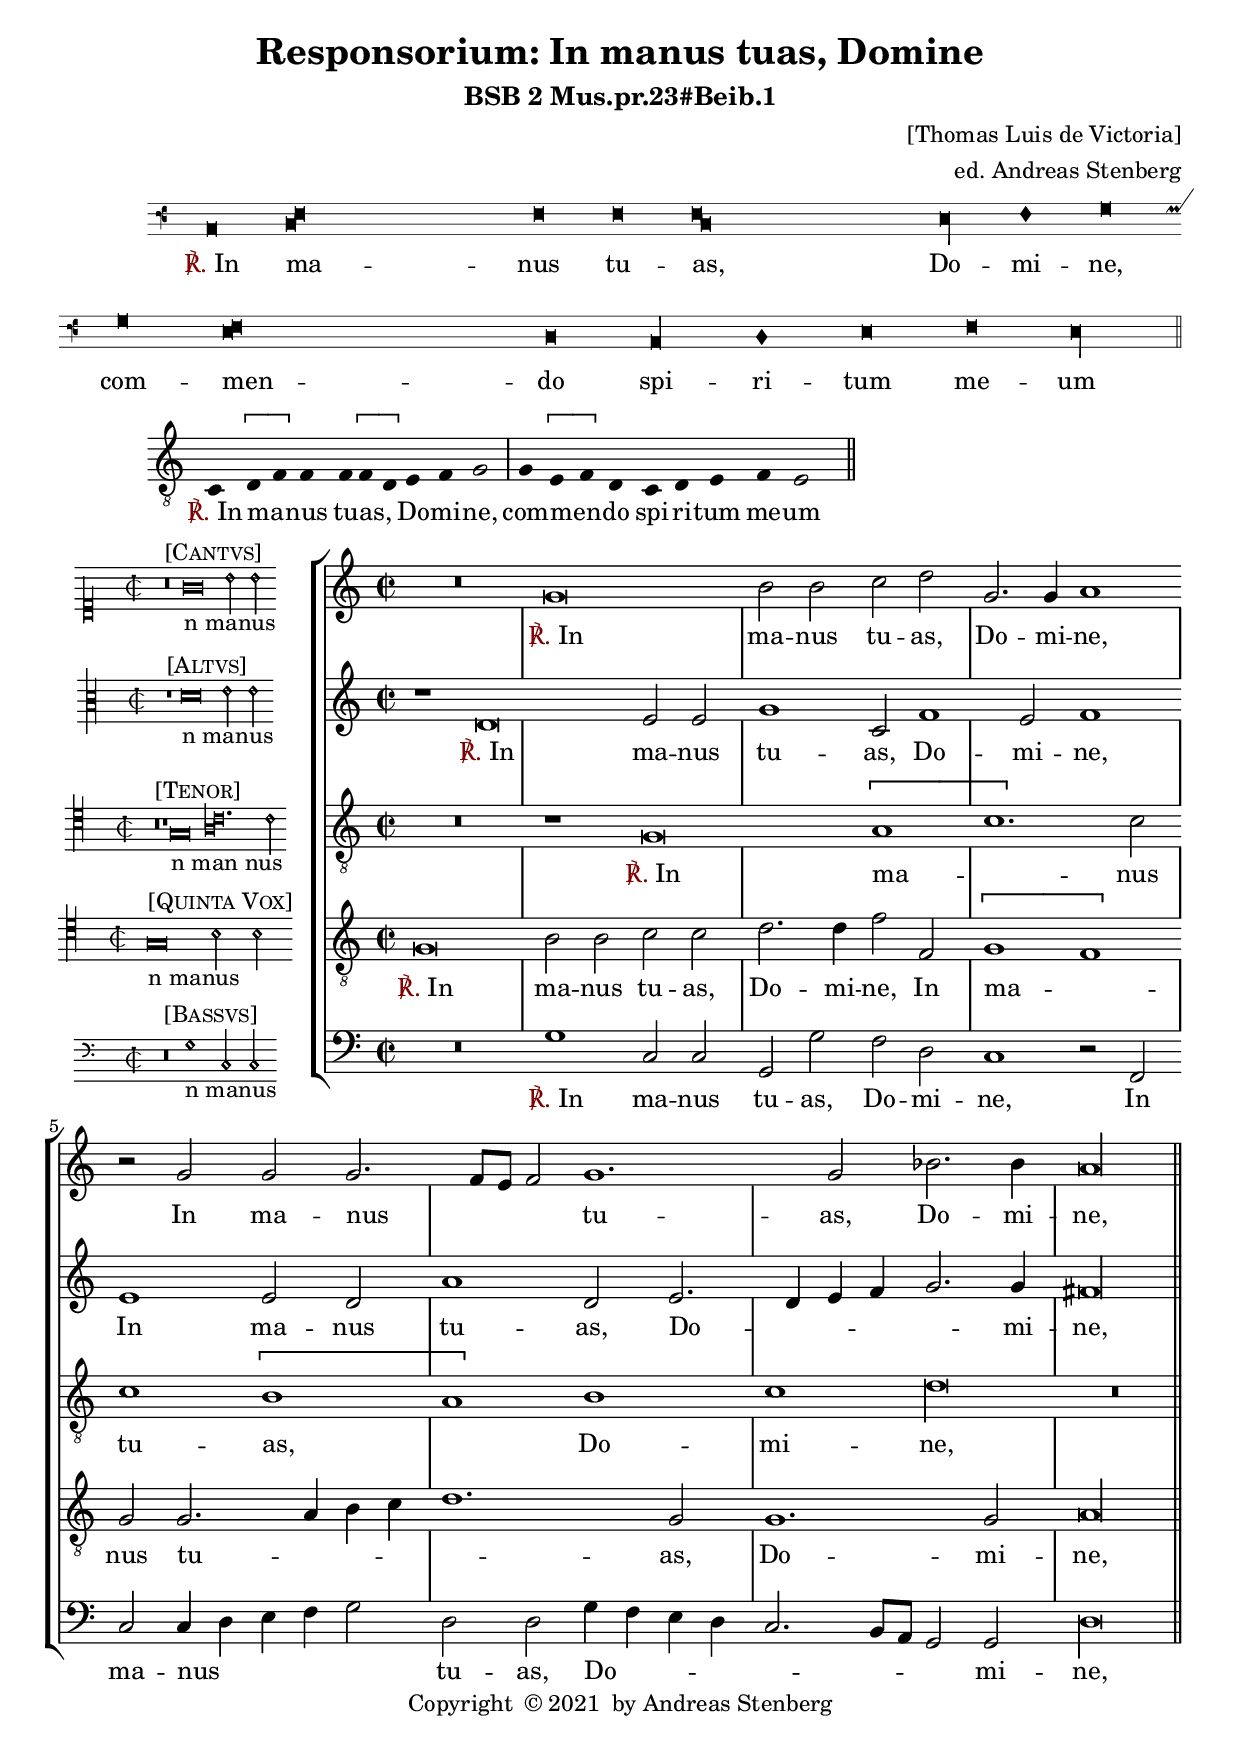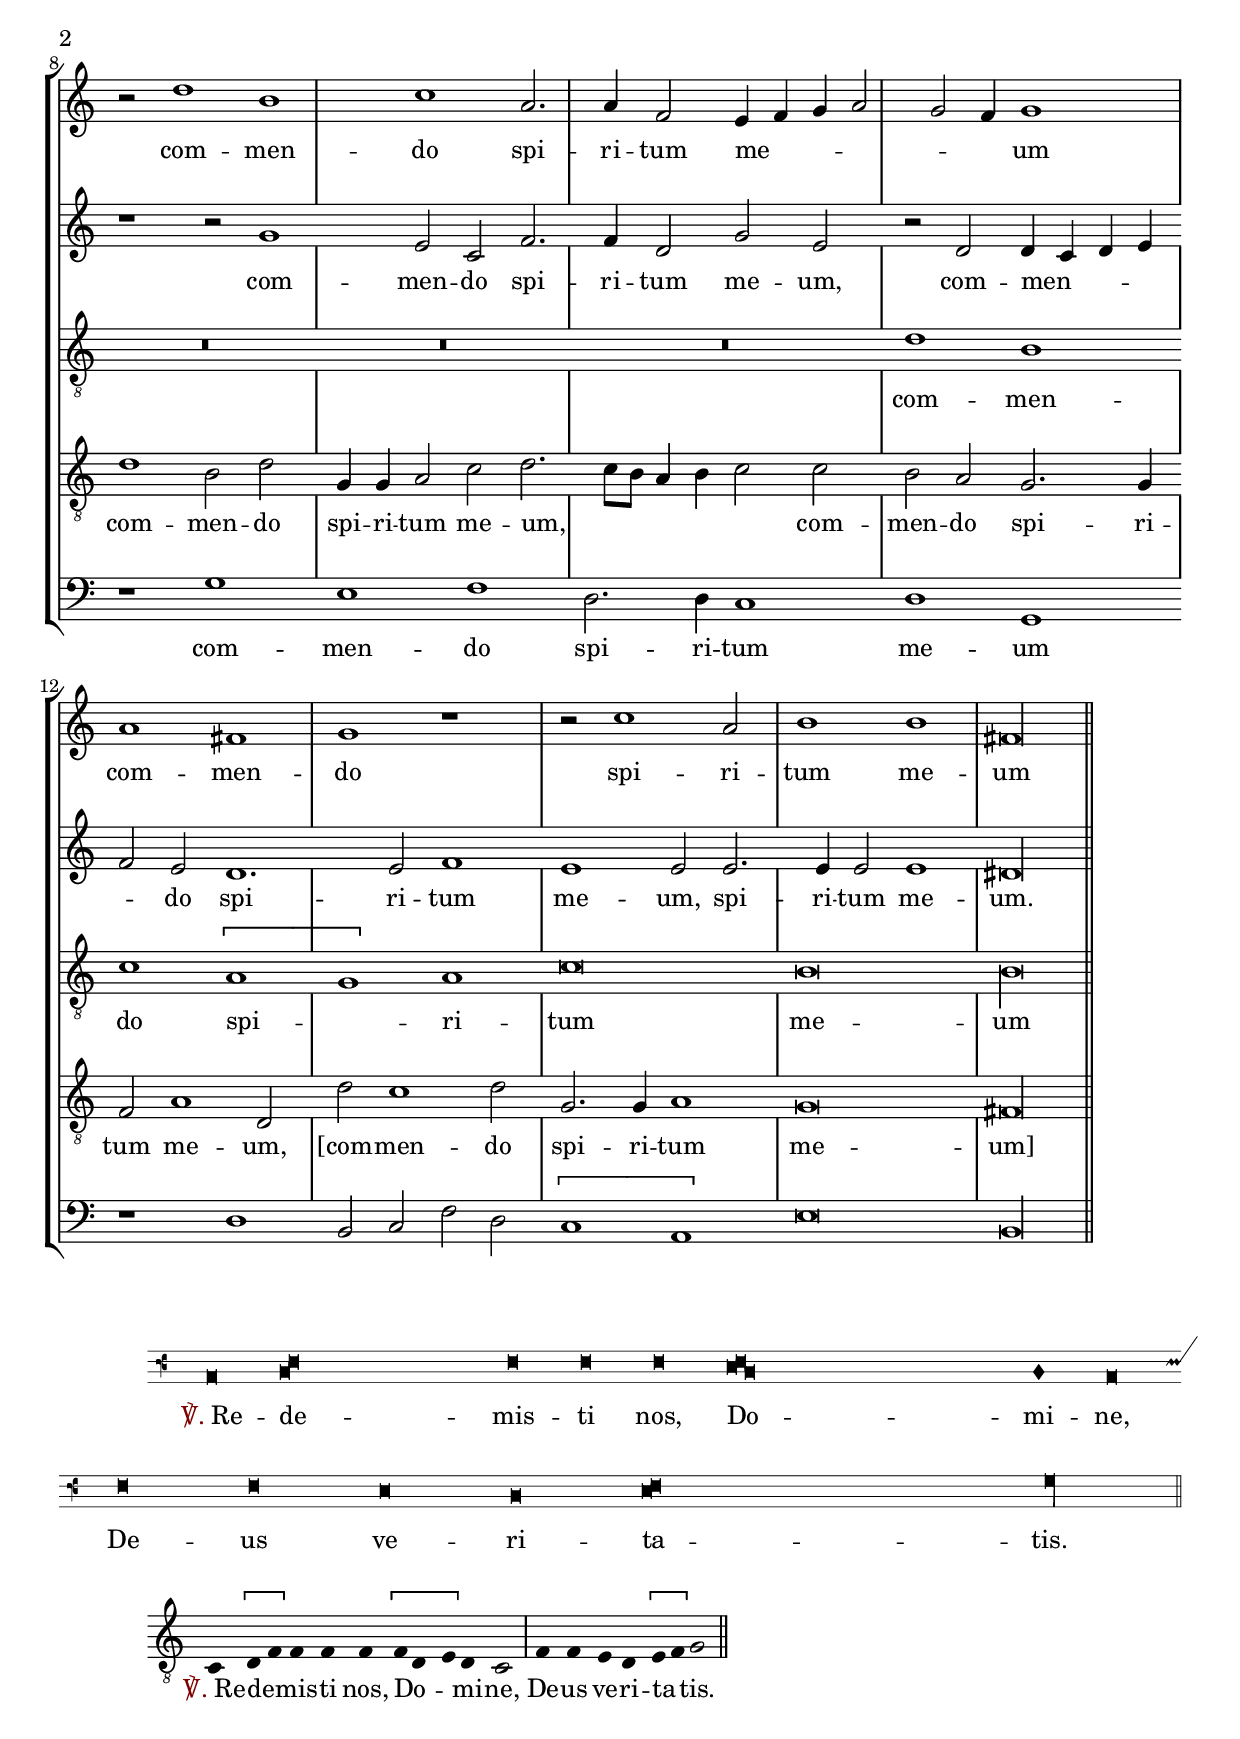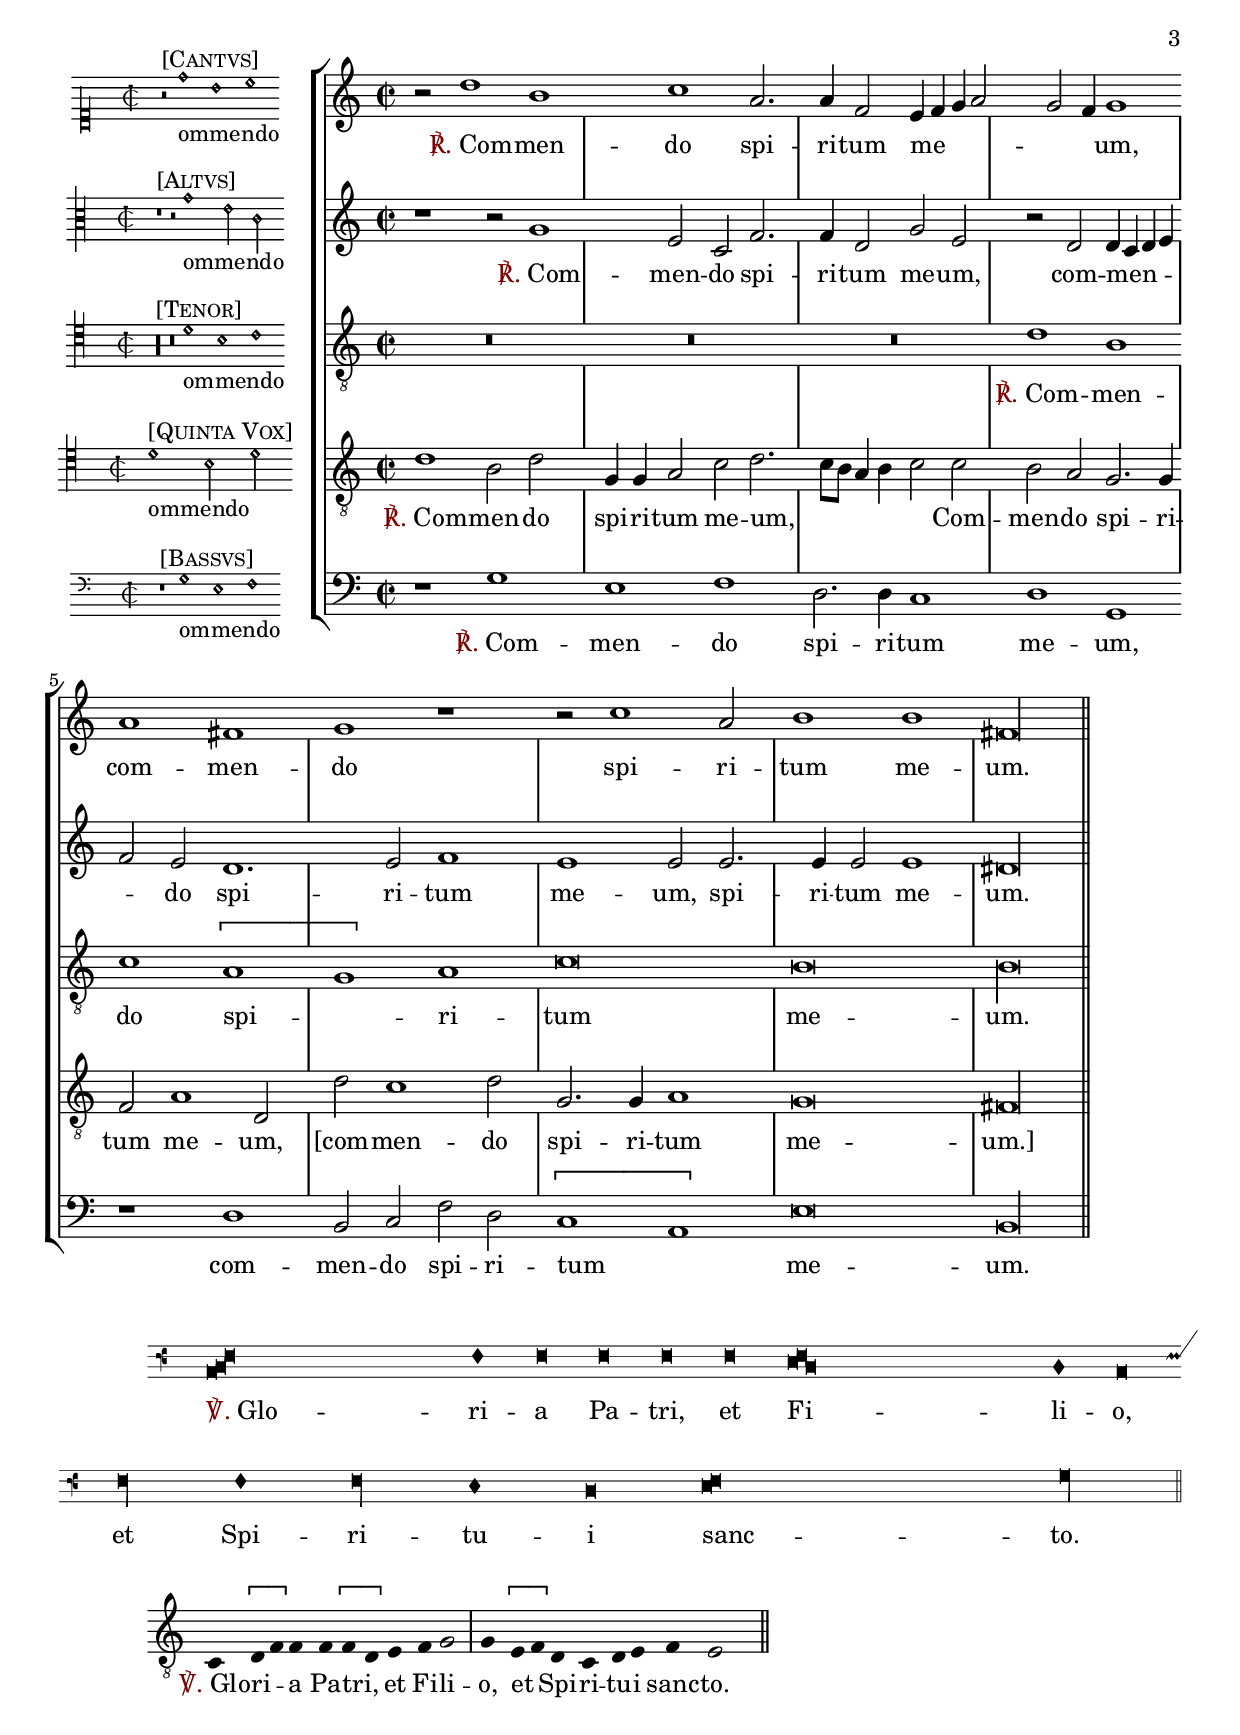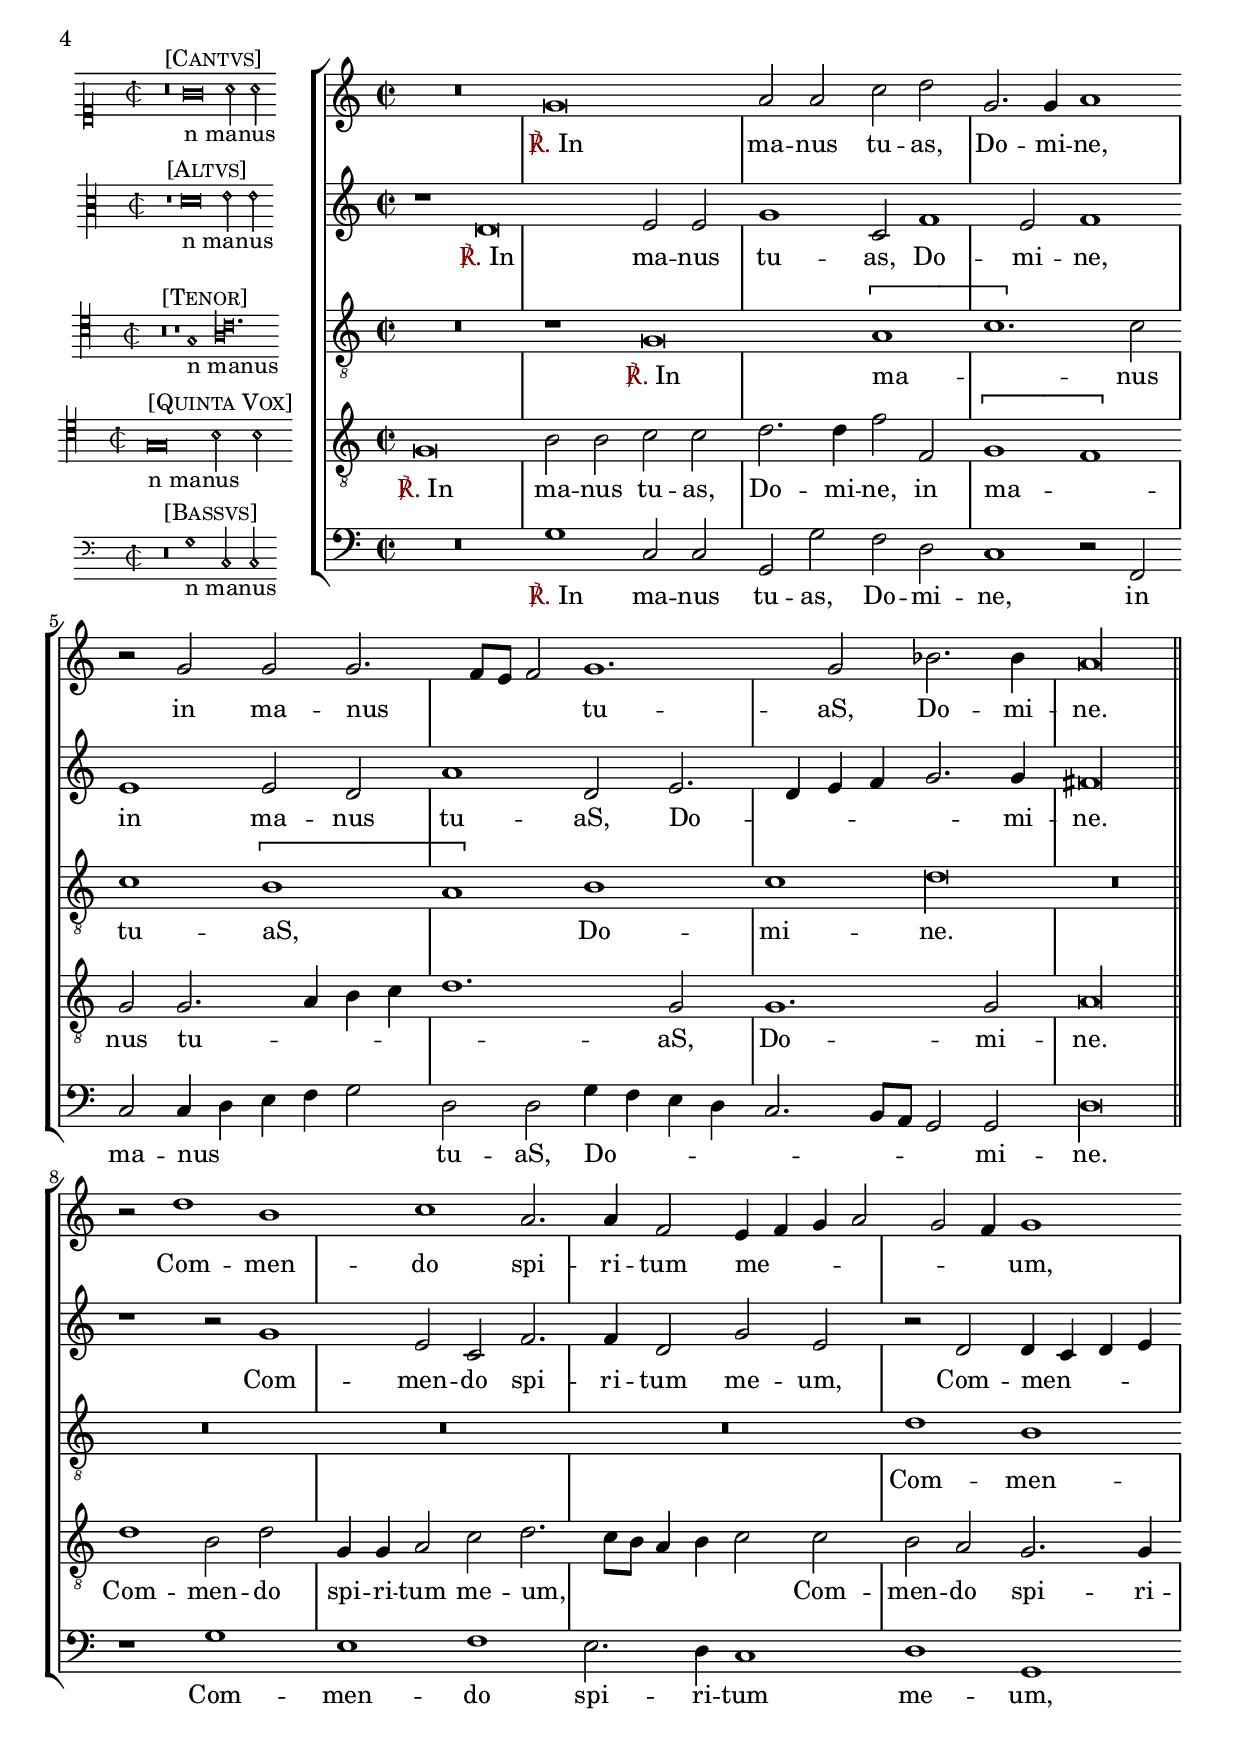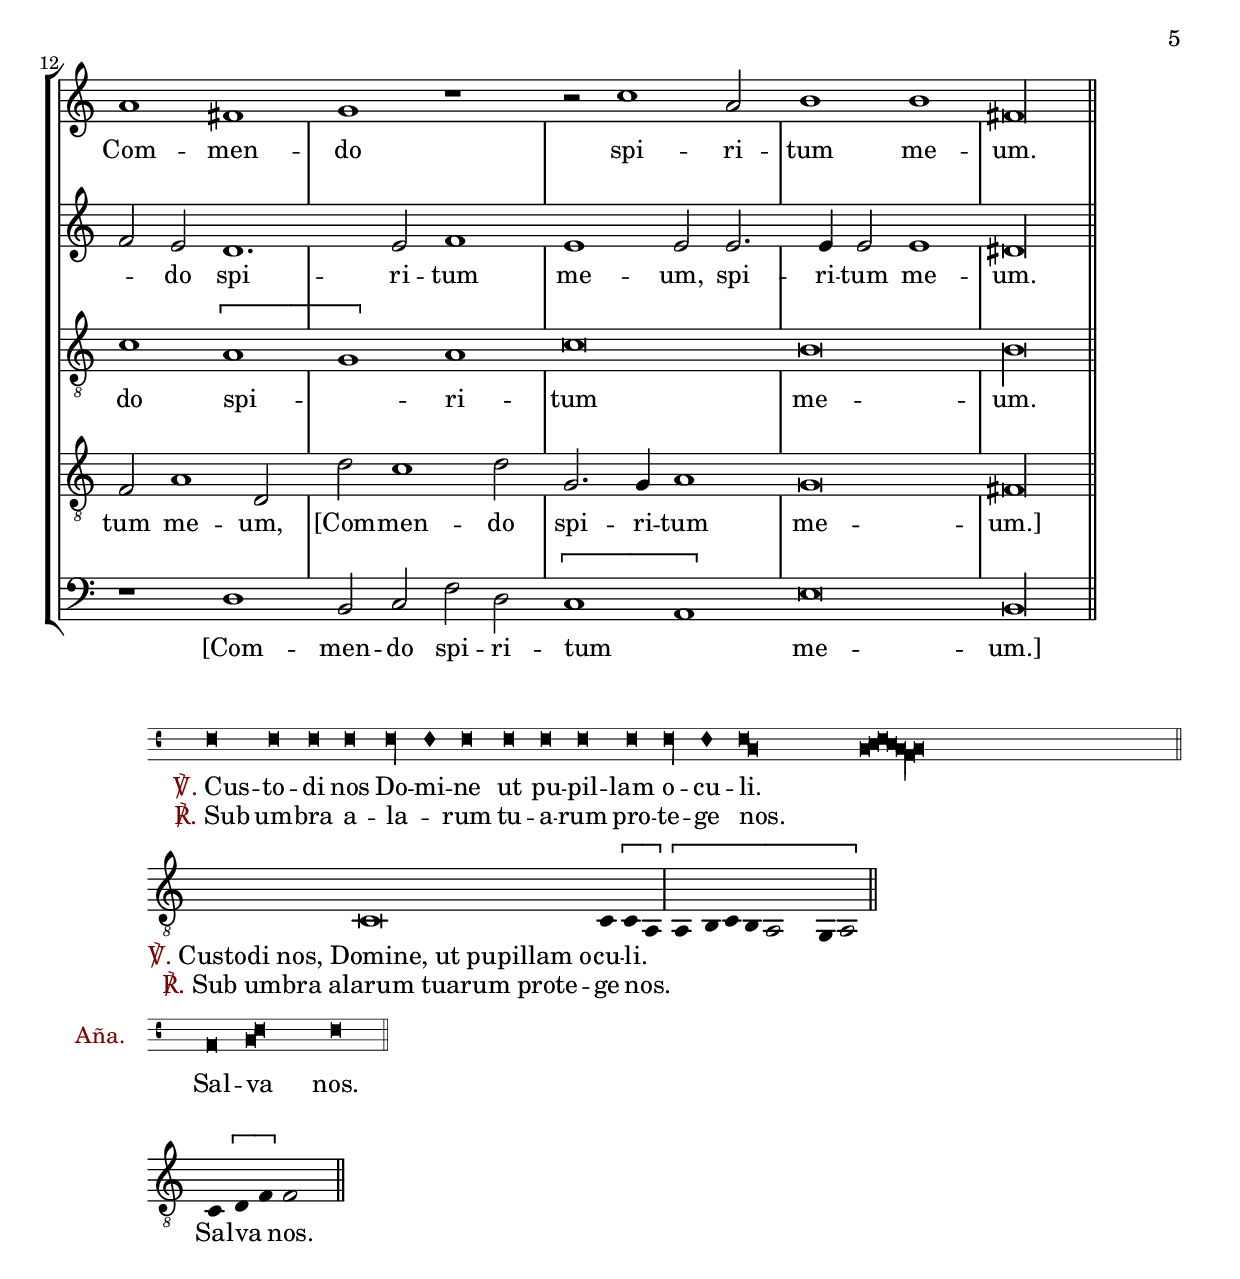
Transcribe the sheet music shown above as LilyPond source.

\version "2.18.0"
\include "deutsch.ly"
#(append! supported-clefs '(("mensural-f3" . ("clefs.mensural.f" 0 0))))
#(append! supported-clefs '(("petrucci-g3" . ("clefs.petrucci.g" 0 1))))
ficta = \once \set suggestAccidentals =##t
\header {
  title = \markup {
    \center-column {
      "Responsorium: In manus tuas, Domine"
            \vspace #0.5
    }
  }
  subtitle = "BSB 2 Mus.pr.23#Beib.1"
  composer = "[Thomas Luis de Victoria]"
  arranger = "ed. Andreas Stenberg"
  poet = ""
  meter =""
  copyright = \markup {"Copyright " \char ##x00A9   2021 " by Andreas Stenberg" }
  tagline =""
}
%}
chant = \relative c {
   \set Score.tempoHideNote = ##t
  \tempo \longa = 76
 \clef "vaticana-fa2"
  \override NoteHead.style =#'blackpetrucci
  c\breve
  \[d\breve\melisma f\melismaEnd\] \repeat unfold 2 f \[f\longa*1/2\melisma d\melismaEnd\]
  e f1*2 g\breve*2
  \break
  \once \revert Staff.BarLine.transparent
  g\breve \[e\melisma f\melismaEnd\] d
  c\longa*1/2 d1*2 e\breve
  f\breve e\longa
  \once \revert Staff.BarLine.transparent
  \bar "||"
}
in-manus = \lyricmode {
  \markup { \with-color #darkred "℟." In } ma -- nus tu -- as, Do -- mi -- ne,
  com -- men -- do spi -- ri -- tum me -- um
}
\score {
  <<
    \new MensuralVoice = "discantus" \relative {
      \hide Score.BarNumber {
%       \set Staff.instrumentName =\markup { \with-color #darkred "Antiph." }
              \override Staff.StaffSymbol.line-count = #4
              \override Staff.TimeSignature.stencil =##f
              \override NoteHead.style =#'blackpetrucci
               \chant
      }
    }
    \new Lyrics \lyricsto "discantus" {
      \in-manus
    }
  >>
  \layout {
    ragged-last = ##f
    system-count = #2
  }
}
transcript = \relative {
  \clef "G_8"
  \override Staff.BarLine.transparent =##t
  \override Slur.transparent =##t
  c4 \[d( f)\] \repeat unfold 2 f \[f( d)\] e f g2
  \once \revert Staff.BarLine.transparent
  \bar "|"
  g4 \[e( f)\] \repeat unfold 1 d4 c d e f e2
  \once \revert Staff.BarLine.transparent
  \bar "||"
}

\score {
  \new Staff <<
  \new Voice = "melody" \transcript
  \new Lyrics = "one" \lyricsto melody \in-manus
  >>
  \layout {
    \context {
      \Staff
      \remove "Time_signature_engraver"
%      \remove "Bar_engraver"
    }
    \context {
      \Voice
      \remove "Stem_engraver"
    }
  }
}

global = {
  \key c \major
}

sopMusic = \relative c'' {

  \set Score.tempoHideNote = ##t
  \tempo 1 = 76
  \time 2/2
  \set Timing.measureLength = #(ly:make-moment 4/2)
  \override Staff.BarLine.transparent = ##t
 R\breve
 g\breve
 h2 h2 c2 d2
 g,2. g4 a1
 r2 g2 g2 g2.(
 f8 e8 f2) g1.
 g2 b2. b4
 \cadenzaOn
 a\longa
 \revert Staff.BarLine.transparent
  \bar "||"
  \cadenzaOff
  r2 d1 h1
  c1 a2.
  a4 f2 e4( f4 g4 a2
  g2
  f4) g1
  a1 fis1
  g1 r1
  r2 c1 a2
  h1 h1
  \cadenzaOn
  fis\longa
 \revert Staff.BarLine.transparent
  \bar "||"
  \cadenzaOff
}
sopWords = \lyricmode {
  \markup { \with-color #darkred "℟." In } ma -- nus tu -- as, Do -- mi -- ne,
  In ma -- nus tu -- as, Do -- mi -- ne,
  com -- men -- do spi -- ri -- tum me -- um
  com -- men -- do spi -- ri -- tum me -- um

}
altoMusic = \relative c' {
  \override Staff.BarLine.transparent = ##t
  r1 d\breve
  e2 e2
  g1 c,2 f1
  e2 f1
  e1
  e2 d2
  a'1 d,2 e2.(
  d4 e4 f4 g2.) g4
  fis\longa
  \once \revert Staff.BarLine.transparent
  r1 r2 g1
  e2 c2 f2.
  f4 d2 g2 e2
  r2 d2
  d4( c4 d4 e4
  f2) e2 d1.
  e2  f1
  e1 e2 e2.
  e4 e2 e1
  dis\longa
  \once \revert Staff.BarLine.transparent

}
altoWords = \lyricmode {
  \markup { \with-color #darkred "℟." In } ma -- nus tu -- as, Do -- mi -- ne,
  In ma -- nus tu -- as, Do -- mi -- ne,
  com -- men -- do spi -- ri -- tum me -- um,
  com -- men -- do spi -- ri -- tum me -- um,
  spi -- ri -- tum me -- um.
}
tenorMusic = \relative c' {
  \clef "G_8"
  \override Staff.BarLine.transparent = ##t
   R\breve
   r1 g\breve
   \[a1(
   c1.)\] c2
   c1 \[h1(
   a1)\] h1
   c1
   d\longa*5/4
   \once \revert Staff.BarLine.transparent
   R\breve*3
   d1 h1
   c1 \[a1(
   g1)\] a1
   c\breve
   h\breve
   h\longa
 \revert Staff.BarLine.transparent
}
tenorWords = \lyricmode {
  \markup { \with-color #darkred "℟." In } ma -- nus tu -- as, Do -- mi -- ne,
  com -- men -- do spi -- ri -- tum me -- um

}
tenorIIMusic = \relative c' {
  \clef "G_8"
  \override Staff.BarLine.transparent = ##t
   g\breve
   h2 h2 c2 c2
   d2. d4 f2 f,2
   \[g1( f1)\]
   g2 g2.( a4 h4 c4
   d1.) g,2
   g1. g2
   a\longa
   \once \revert Staff.BarLine.transparent
   d1 h2 d2
   g,4 g4 a2 c2 d2.(
   c8 h8  a4 h4 c2) c2
   h2 a2 g2. g4
   f2 a1 d,2
   d'2 c1 d2
   g,2. g4 a1
   g\breve
   fis\longa
 \revert Staff.BarLine.transparent
}
tenorIIWords = \lyricmode {
  \markup { \with-color #darkred "℟." In } ma -- nus tu -- as, Do -- mi -- ne,
  In ma -- nus tu -- as, Do -- mi -- ne,
  com -- men -- do spi -- ri -- tum me -- um,
  com -- men -- do spi -- ri -- tum me -- um,
  [com -- men -- do spi -- ri -- tum me -- um]
}
bassMusic = \relative c {
  \override Staff.BarLine.transparent = ##t
  R\breve
  g'1 c,2 c2
  g2 g'2 f2 d2
  c1 r2 f,2
  c'2 c4( d4
  e4 f4 g2)
  d2 d2 g4( f4 e4 d4
  c2. h8 a8 g2) g2
  d'\longa
  \once \revert Staff.BarLine.transparent
  r1 g1
  e1 f1
  d2. d4 c1
  d1 g,1
  r1 d'1
  h2 c2 f2 d2
  \[c1( a1)\]
  e'\breve
  h\longa
  \once \revert Staff.BarLine.transparent

}
bassWords = \lyricmode {
  \markup { \with-color #darkred "℟." In } ma -- nus tu -- as, Do -- mi -- ne,
  In ma -- nus tu -- as, Do -- mi -- ne,
  com -- men -- do spi -- ri -- tum me -- um
}
incipitDiscantus = \markup {
  \score {
    {
      %      \set Staff.instrumentName = #"Tenor "
      \override NoteHead.style = #'neomensural
      \override Rest.style = #'neomensural
      \override Staff.TimeSignature.style = #'mensural
      \cadenzaOn
      \clef "petrucci-c1"
      \key c \major
      \time 2/2

      r\breve ^\markup { \smallCaps"[Cantvs]"}
      g'\breve_"n manus"
      h'2 h'2
    }
    \layout {
      \context {
        \Voice
        \remove "Ligature_bracket_engraver"
        \consists "Mensural_ligature_engraver"
      }
      line-width = 4.5\cm
    }
  }
}


incipitAltus = \markup {
  \score {
    {
      %      \set Staff.instrumentName = #"Tenor "
      \override NoteHead.style = #'neomensural
      \override Rest.style = #'neomensural
      \override Staff.TimeSignature.style = #'mensural
      \cadenzaOn
      \clef "petrucci-c3"
      \key c \major
      \time 2/2
      r1^\markup \smallCaps"[Altvs]"
      d'\breve_"n manus"
      e'2 e'2
    }
    \layout {
      \context {
        \Voice
        \remove "Ligature_bracket_engraver"
        \consists "Mensural_ligature_engraver"
      }
      line-width = 4.5\cm
    }
  }
}


incipitTenor = \markup {
  \score {
    {
      %      \set Staff.instrumentName = #"Tenor "
      \override NoteHead.style = #'neomensural
      \override Rest.style = #'neomensural
      \override Staff.TimeSignature.style = #'mensural
      \cadenzaOn
      \clef "petrucci-c4"
      \key c \major
      \time 2/2
      r\breve ^\markup \smallCaps"[Tenor]"
      r1 g\breve_"n man nus"
      \[a1 c'1.\] c'2
    }
    \layout {
      \context {
        \Voice
        \remove "Ligature_bracket_engraver"
        \consists "Mensural_ligature_engraver"
      }
      line-width = 5.0\cm
    }
  }
}
incipitTenorII = \markup {
  \score {
    {
      %      \set Staff.instrumentName = #"Tenor "
      \override NoteHead.style = #'neomensural
      \override Rest.style = #'neomensural
      \override Staff.TimeSignature.style = #'mensural
      \cadenzaOn
      \clef "petrucci-c4"
      \key c \major
      \time 2/2
      g\breve^\markup \smallCaps"[Quinta Vox]" _"n manus"
      h2 h2
    }
    \layout {
      \context {
        \Voice
        \remove "Ligature_bracket_engraver"
        \consists "Mensural_ligature_engraver"
      }
      line-width = 5.0\cm
    }
  }
}

incipitBassus = \markup {
  \score {
    {
      %      \set Staff.instrumentName = #"Tenor "
      \override NoteHead.style = #'neomensural
      \override Rest.style = #'neomensural
      \override Staff.TimeSignature.style = #'mensural
      \cadenzaOn
      \clef "mensural-f"
      \key c \major
      \time 2/2
      r\breve^\markup \smallCaps"[Bassvs]"
      g1_"n manus"
      c2 c2
    }
    \layout {
      \context {
        \Voice
        \remove "Ligature_bracket_engraver"
        \consists "Mensural_ligature_engraver"
      }
      line-width = 4.5\cm
    }
  }
}

%% for print
\score {
  <<
    \new StaffGroup \with {
      \override VerticalAxisGroup.staff-staff-spacing = #'((basic-distance . 12))
    } <<
      \new Staff = treble <<
        \set Staff.instrumentName = \incipitDiscantus
        \new Voice = "sopranos" {
          \set  Staff.midiInstrument ="choir aahs"
          %	\voiceOne
          << \global \sopMusic >>
        }
      >>
      \new Lyrics = sopranos { s1 }

      \new Staff = "medius" <<
        \set Staff.instrumentName = \incipitAltus

        \new Voice = "altos" {
          %	\voiceTwo
          \set  Staff.midiInstrument ="choir aahs"
          << \global \altoMusic >>
        }
      >>

      \new Lyrics = "altos" { s1 }
      \new Staff = tenors <<
        \set Staff.instrumentName = \incipitTenor

        \clef "treble"
        \new Voice = "tenors" {
          \set  Staff.midiInstrument ="choir aahs"
          %	\voiceOne
          << \global \tenorMusic >>
        }
      >>
      \new Lyrics = "tenors" { s1 }

\new Staff = tenorsII <<
        \set Staff.instrumentName = \incipitTenorII

        \clef "treble"
        \new Voice = "tenorsII" {
          \set  Staff.midiInstrument ="choir aahs"
          %	\voiceOne
          << \global \tenorIIMusic >>
        }
      >>
      \new Lyrics = "tenorsII" { s1 }

      \new Staff ="basses" {
        \set Staff.instrumentName = \incipitBassus

        \new Voice = "basses" {
          \set  Staff.midiInstrument ="choir aahs"
          \clef "bass"
          %	\voiceTwo
          << \global \bassMusic >>
        }
      }
    >>
    \new Lyrics = basses { s1 }

    \context Lyrics = sopranos \lyricsto sopranos \sopWords
    \context Lyrics = altos \lyricsto altos \altoWords
    \context Lyrics = tenors \lyricsto tenors \tenorWords
    \context Lyrics = tenorsII \lyricsto tenorsII \tenorIIWords
    \context Lyrics = basses \lyricsto basses \bassWords
  >>
  \layout {
    \context {
      \Score
      % no bars in staves
      %      \override BarLine.transparent = ##t

    }
    % the next three instructions keep the lyrics between the bar lines
    \context {
      \Lyrics
      \consists "Bar_engraver"
      \override BarLine.transparent = ##t
    }
    \context {
      \StaffGroup
      \consists "Separating_line_group_engraver"
    }
    \context {
      \Voice
      % no slurs
      \override Slur.transparent = ##t
      % Comment in the below "\remove" command to allow line
      % breaking also at those barlines where a note overlaps
      % into the next bar.  The command is commented out in this
      % short example score, but especially for large scores, you
      % will typically yield better line breaking and thus improve
      % overall spacing if you comment in the following command.
      %\remove "Forbid_line_break_engraver"
    }
    indent = 4.5\cm
  }

}

chantII = \relative c {
   \set Score.tempoHideNote = ##t
  \tempo \longa = 76
 \clef "vaticana-fa2"
  \override NoteHead.style =#'blackpetrucci
  c\breve
  \[d\breve\melisma f\melismaEnd\] \repeat unfold 3 f \[e\breve\melisma f d\longa*1/2\melismaEnd\]
  d1*2 c\breve*2
  \break
  \once \revert Staff.BarLine.transparent
  f\breve f e d
  \[e\melisma f\melismaEnd\] g\longa
  \once \revert Staff.BarLine.transparent
  \bar "||"
}
redemisti = \lyricmode {
\markup { \with-color #darkred "℣." Re } -- de -- mis -- ti nos, Do -- mi -- ne,
De -- us ve -- ri -- ta -- tis.
}
\score {
  <<
    \new MensuralVoice = "discantus" \relative {
      \hide Score.BarNumber {
%       \set Staff.instrumentName =\markup { \with-color #darkred "Antiph." }
              \override Staff.StaffSymbol.line-count = #4
              \override Staff.TimeSignature.stencil =##f
              \override NoteHead.style =#'blackpetrucci
               \chantII
      }
    }
    \new Lyrics \lyricsto "discantus" {
      \redemisti
    }
  >>
  \layout {
    ragged-last = ##f
    system-count = #2
  }
}

transcriptII = \relative {
  \clef "G_8"
  \override Staff.BarLine.transparent =##t
  \override Slur.transparent =##t
  c4 \[d( f)\] \repeat unfold 3 f \[f( d e)\] d c2
  \once \revert Staff.BarLine.transparent
  \bar "|"
   \repeat unfold 2 f4 e d \[e( f)\] g2
  \once \revert Staff.BarLine.transparent
  \bar "||"
}

\score {
  \new Staff <<
  \new Voice = "melody" \transcriptII
  \new Lyrics = "one" \lyricsto melody \redemisti
  >>
  \layout {
    \context {
      \Staff
      \remove "Time_signature_engraver"
%      \remove "Bar_engraver"
    }
    \context {
      \Voice
      \remove "Stem_engraver"
    }
  }
}

globalIII = {
  \key c \major
}

sopMusicIII = \relative c'' {

  \set Score.tempoHideNote = ##t
  \tempo 1 = 76
  \time 2/2
  \set Timing.measureLength = #(ly:make-moment 4/2)
  \override Staff.BarLine.transparent = ##t
 r2 d1
 h1 c1
 a2. a4 f2 e4( f4
 g4 a2 g2
 f4) g1
 a1 fis1
 g1 r1
 r2 c1 a2
 h1 h1
 \cadenzaOn
 fis\longa
 \revert Staff.BarLine.transparent
  \bar "||"
  \cadenzaOff
}
sopWordsIII = \lyricmode {
  \markup { \with-color #darkred "℟." Com } -- men -- do spi -- ri -- tum me -- um,
  com -- men -- do spi -- ri -- tum me -- um.
}
altoMusicIII = \relative c' {
  \override Staff.BarLine.transparent = ##t
  r1 r2 g'1
  e2 c2 f2.
  f4 d2 g2 e2
  r2 d2
  d4( c4 d4 e4
  f2) e2 d1.
  e2 f1
  e1 e2 e2.
  e4 e2 e1
  dis\longa
  \revert Staff.BarLine.transparent
}
altoWordsIII = \lyricmode {
  \markup { \with-color #darkred "℟." Com } -- men -- do spi -- ri -- tum me -- um,
  com -- men -- do spi -- ri -- tum me -- um,
  spi -- ri -- tum me -- um.
}
tenorMusicIII = \relative c' {
  \clef "G_8"
  \override Staff.BarLine.transparent = ##t
   R\breve*3
   d1 h1
   c1 \[a1(
   g1)\] a1
   c\breve
   h\breve
   h\longa
 \revert Staff.BarLine.transparent
}
tenorWordsIII = \lyricmode {
  \markup { \with-color #darkred "℟." Com } -- men -- do spi -- ri -- tum me -- um.
}
tenorIIIMusicIII = \relative c' {
  \clef "G_8"
  \override Staff.BarLine.transparent = ##t
   d1 h2 d2
   g,4 g4 a2 c2 d2.(
   c8 h8 a4 h4 c2) c2
   h2 a2 g2. g4
   f2 a1 d,2
   d'2 c1 d2
   g,2. g4 a1
   g\breve
   fis\longa
 \revert Staff.BarLine.transparent
}
tenorIIIWordsIII = \lyricmode {
  \markup { \with-color #darkred "℟." Com } -- men -- do spi -- ri -- tum me -- um,
  Com -- men -- do spi -- ri -- tum me -- um,
  [com -- men -- do spi -- ri -- tum me -- um.]
}
bassMusicIII = \relative c {
  \override Staff.BarLine.transparent = ##t
  r1 g'1
  e1 f1
  d2. d4 c1
  d1 g,1
  r1 d'1
  h2 c2 f2 d2
  \[c1( a1)\]
  e'\breve
  h\longa
  \revert Staff.BarLine.transparent
}
bassWordsIII = \lyricmode {
  \markup { \with-color #darkred "℟." Com } -- men -- do spi -- ri -- tum me -- um,
  com -- men -- do spi -- ri -- tum me -- um.
}
incipitIIIDiscantus = \markup {
  \score {
    {
      %      \set Staff.instrumentName = #"Tenor "
      \override NoteHead.style = #'neomensural
      \override Rest.style = #'neomensural
      \override Staff.TimeSignature.style = #'mensural
      \cadenzaOn
      \clef "petrucci-c1"
      \key c \major
      \time 2/2

      r2 ^\markup { \smallCaps"[Cantvs]"}
      d''1_"ommendo"
      h'1 c''1
    }
    \layout {
      \context {
        \Voice
        \remove "Ligature_bracket_engraver"
        \consists "Mensural_ligature_engraver"
      }
      line-width = 4.5\cm
    }
  }
}


incipitIIIAltus = \markup {
  \score {
    {
      %      \set Staff.instrumentName = #"Tenor "
      \override NoteHead.style = #'neomensural
      \override Rest.style = #'neomensural
      \override Staff.TimeSignature.style = #'mensural
      \cadenzaOn
      \clef "petrucci-c3"
      \key c \major
      \time 2/2
      r1^\markup \smallCaps"[Altvs]"
      r2 g'1_"ommendo"
      e'2 c'2
    }
    \layout {
      \context {
        \Voice
        \remove "Ligature_bracket_engraver"
        \consists "Mensural_ligature_engraver"
      }
      line-width = 4.5\cm
    }
  }
}


incipitIIITenor = \markup {
  \score {
    {
      %      \set Staff.instrumentName = #"Tenor "
      \override NoteHead.style = #'neomensural
      \override Rest.style = #'neomensural
      \override Staff.TimeSignature.style = #'mensural
      \cadenzaOn
      \clef "petrucci-c4"
      \key c \major
      \time 2/2
      r\longa ^\markup \smallCaps"[Tenor]"
      r\breve d'1_"ommendo"
      h1 c'1
    }
    \layout {
      \context {
        \Voice
        \remove "Ligature_bracket_engraver"
        \consists "Mensural_ligature_engraver"
      }
      line-width = 5.0\cm
    }
  }
}
incipitIIITenorIII = \markup {
  \score {
    {
      %      \set Staff.instrumentName = #"Tenor "
      \override NoteHead.style = #'neomensural
      \override Rest.style = #'neomensural
      \override Staff.TimeSignature.style = #'mensural
      \cadenzaOn
      \clef "petrucci-c4"
      \key c \major
      \time 2/2
      d'1^\markup \smallCaps"[Quinta Vox]" _"ommendo"
      h2 d'2
    }
    \layout {
      \context {
        \Voice
        \remove "Ligature_bracket_engraver"
        \consists "Mensural_ligature_engraver"
      }
      line-width = 5.0\cm
    }
  }
}

incipitIIIBassus = \markup {
  \score {
    {
      %      \set Staff.instrumentName = #"Tenor "
      \override NoteHead.style = #'neomensural
      \override Rest.style = #'neomensural
      \override Staff.TimeSignature.style = #'mensural
      \cadenzaOn
      \clef "mensural-f"
      \key c \major
      \time 2/2
      r1^\markup \smallCaps"[Bassvs]"g1_"ommendo"
      e1 f1
    }
    \layout {
      \context {
        \Voice
        \remove "Ligature_bracket_engraver"
        \consists "Mensural_ligature_engraver"
      }
      line-width = 4.5\cm
    }
  }
}

%% for print
\score {
  <<
    \new StaffGroup \with {
      \override VerticalAxisGroup.staff-staff-spacing = #'((basic-distance . 12))
    } <<
      \new Staff = treble <<
        \set Staff.instrumentName = \incipitIIIDiscantus
        \new Voice = "sopranos" {
          \set  Staff.midiInstrument ="choir aahs"
          %	\voiceOne
          << \globalIII \sopMusicIII >>
        }
      >>
      \new Lyrics = sopranos { s1 }

      \new Staff = "medius" <<
        \set Staff.instrumentName = \incipitIIIAltus

        \new Voice = "altos" {
          %	\voiceTwo
          \set  Staff.midiInstrument ="choir aahs"
          << \globalIII \altoMusicIII >>
        }
      >>

      \new Lyrics = "altos" { s1 }
      \new Staff = tenors <<
        \set Staff.instrumentName = \incipitIIITenor

        \clef "treble"
        \new Voice = "tenors" {
          \set  Staff.midiInstrument ="choir aahs"
          %	\voiceOne
          << \globalIII \tenorMusicIII >>
        }
      >>
      \new Lyrics = "tenors" { s1 }

\new Staff = tenorsIII <<
        \set Staff.instrumentName = \incipitIIITenorIII

        \clef "treble"
        \new Voice = "tenorsIII" {
          \set  Staff.midiInstrument ="choir aahs"
          %	\voiceOne
          << \globalIII \tenorIIIMusicIII >>
        }
      >>
      \new Lyrics = "tenorsIII" { s1 }

      \new Staff ="basses" {
        \set Staff.instrumentName = \incipitIIIBassus

        \new Voice = "basses" {
          \set  Staff.midiInstrument ="choir aahs"
          \clef "bass"
          %	\voiceTwo
          << \globalIII \bassMusicIII >>
        }
      }
    >>
    \new Lyrics = basses { s1 }

    \context Lyrics = sopranos \lyricsto sopranos \sopWordsIII
    \context Lyrics = altos \lyricsto altos \altoWordsIII
    \context Lyrics = tenors \lyricsto tenors \tenorWordsIII
    \context Lyrics = tenorsIII \lyricsto tenorsIII \tenorIIIWordsIII
    \context Lyrics = basses \lyricsto basses \bassWordsIII
  >>
  \layout {
    \context {
      \Score
      % no bars in staves
      %      \override BarLine.transparent = ##t

    }
    % the next three instructions keep the lyrics between the bar lines
    \context {
      \Lyrics
      \consists "Bar_engraver"
      \override BarLine.transparent = ##t
    }
    \context {
      \StaffGroup
      \consists "Separating_line_group_engraver"
    }
    \context {
      \Voice
      % no slurs
      \override Slur.transparent = ##t
      % Comment in the below "\remove" command to allow line
      % breaking also at those barlines where a note overlaps
      % into the next bar.  The command is commented out in this
      % short example score, but especially for large scores, you
      % will typically yield better line breaking and thus improve
      % overall spacing if you comment in the following command.
      %\remove "Forbid_line_break_engraver"
    }
    indent = 4.5\cm
  }

}

chantIII = \relative c {
   \set Score.tempoHideNote = ##t
  \tempo \longa = 76
 \clef "vaticana-fa2"
  \override NoteHead.style =#'blackpetrucci
  \[c\breve\melisma
  d\breve f\melismaEnd\] f1*2 \repeat unfold 3 f\breve
  \once \revert Staff.BarLine.transparent
  f\breve \[e\breve\melisma f
  d\longa*1/2\melismaEnd\]
  d1*2 c\breve*2
  \break
  \once \revert Staff.BarLine.transparent
  f\longa*1/2 f1*2 f\longa*1/2  e1*2 d\breve
  \[e\melisma f\melismaEnd\] g\longa
  \once \revert Staff.BarLine.transparent
  \bar "||"
}
gloriaPatri = \lyricmode {
      \markup { \with-color #darkred "℣." Glo } -- ri -- a Pa -- tri, et Fi -- li -- o, et Spi -- ri -- tu -- i sanc -- to.
}
\score {
  <<
    \new MensuralVoice = "discantus" \relative {
      \hide Score.BarNumber {
%       \set Staff.instrumentName =\markup { \with-color #darkred "Antiph." }
              \override Staff.StaffSymbol.line-count = #4
              \override Staff.TimeSignature.stencil =##f
              \override NoteHead.style =#'blackpetrucci
               \chantIII
      }
    }
    \new Lyrics \lyricsto "discantus" {
      \gloriaPatri
    }
  >>
  \layout {
    ragged-last = ##f
    system-count = #2
  }
}
transcriptIII = \relative {
  \clef "G_8"
  \override Staff.BarLine.transparent =##t
  \override Slur.transparent =##t
  c4 \[d( f)\] \repeat unfold 2 f \[f( d)\] e f g2
  \once \revert Staff.BarLine.transparent
  \bar "|"
  g4 \[e( f)\] \repeat unfold 1 d4 c d e f e2
  \once \revert Staff.BarLine.transparent
  \bar "||"
}

\score {
  \new Staff <<
  \new Voice = "melody" \transcriptIII
  \new Lyrics = "one" \lyricsto melody \gloriaPatri
  >>
  \layout {
    \context {
      \Staff
      \remove "Time_signature_engraver"
%      \remove "Bar_engraver"
    }
    \context {
      \Voice
      \remove "Stem_engraver"
    }
  }
}

globalIV = {
  \key c \major
}

sopMusicIV = \relative c'' {

   \set Score.tempoHideNote = ##t
  \tempo 1 = 76
 \time 2/2
  \set Timing.measureLength = #(ly:make-moment 4/2)
  \override Staff.BarLine.transparent = ##t
 R\breve
 g\breve
 a2 a2 c2 d2
 g,2. g4 a1
 r2 g2 g2 g2.(
 f8 e8 f2) g1.
 g2 b2. b4
 \cadenzaOn
 a\longa
 \once \revert Staff.BarLine.transparent
  \bar "||"
  \cadenzaOff
  r2 d1 h1
  c1 a2.
  a4 f2 e4( f4 g4 a2
  g2 f4) g1
  a1 fis1
  g1 r1
  r2 c1 a2
  h1 h1
  \cadenzaOn
  fis\longa
 \once \revert Staff.BarLine.transparent
  \bar "||"
  \cadenzaOff

}
sopWordsIV = \lyricmode {
  \markup { \with-color #darkred "℟." In } ma -- nus tu -- as, Do -- mi -- ne,
  in ma -- nus tu -- aS, Do -- mi -- ne.
  Com -- men -- do spi -- ri -- tum me -- um,
  Com -- men -- do spi -- ri -- tum me -- um.
}
altoMusicIV = \relative c' {
  \override Staff.BarLine.transparent = ##t
  r1 d\breve
  e2 e2
  g1 c,2 f1
  e2  f1
  e1
  e2 d2
  a'1 d,2 e2.(
  d4 e4 f4 g2.) g4
  fis\longa
  \once \revert Staff.BarLine.transparent
  r1 r2 g1
  e2 c2 f2.
  f4 d2 g2 e2
  r2 d2
  d4( c4 d4 e4
  f2) e2 d1.
  e2 f1
  e1 e2 e2.
  e4 e2 e1
  dis\longa
  \revert Staff.BarLine.transparent
}
altoWordsIV = \lyricmode {
  \markup { \with-color #darkred "℟." In } ma -- nus tu -- as, Do -- mi -- ne,
  in ma -- nus tu -- aS, Do -- mi -- ne.
  Com -- men -- do spi -- ri -- tum me -- um,
  Com -- men -- do spi -- ri -- tum me -- um,
  spi -- ri -- tum me -- um.
}
tenorMusicIV = \relative c' {
  \clef "G_8"
  \override Staff.BarLine.transparent = ##t
   R\breve
   r1 g\breve
   \[a1( c1.)\]
   c2 c1
   \[h1( a1)\]
   h1 c1
   d\longa*5/4
 \once \revert Staff.BarLine.transparent
 R\breve*3
 d1 h1
 c1 \[a1(
 g1)\] a1
 c\breve
 h\breve
 h\longa
 \once \revert Staff.BarLine.transparent
}
tenorWordsIV = \lyricmode {
  \markup { \with-color #darkred "℟." In } ma -- nus tu -- aS, Do -- mi -- ne.
  Com -- men -- do spi -- ri -- tum me -- um.
}
tenorIVMusicIV = \relative c' {
  \clef "G_8"
  \override Staff.BarLine.transparent = ##t
   g\breve
   h2 h2 c2 c2
   d2. d4 f2 f,2
   \[g1( f1)\]
   g2 g2.( a4 h4 c4
   d1.) g,2 g1. g2
   a\longa
 \once \revert Staff.BarLine.transparent
 d1 h2 d2
 g,4 g4 a2 c2 d2.(
 c8 h8 a4 h4 c2) c2
 h2 a2 g2. g4
 f2 a1 d,2
 d'2 c1 d2
 g,2. g4 a1
 g\breve
 fis\longa
 \once \revert Staff.BarLine.transparent
}
tenorIVWordsIV = \lyricmode {
  \markup { \with-color #darkred "℟." In } ma -- nus tu -- as, Do -- mi -- ne,
  in ma -- nus tu -- aS, Do -- mi -- ne.
  Com -- men -- do spi -- ri -- tum me -- um,
  Com -- men -- do spi -- ri -- tum me -- um,
  [Com -- men -- do spi -- ri -- tum me -- um.]
}
bassMusicIV = \relative c {
  \override Staff.BarLine.transparent = ##t
  R\breve
  g'1 c,2 c2
  g2 g'2 f2 d2
  c1 r2 f,2
  c'2 c4( d4
  e4 f4 g2)
  d2 d2 g4( f4 e4 d4
  c2. h8 a8 g2) g2
  d'\longa
  \once \revert Staff.BarLine.transparent
  r1 g1
  e1 f1
  e2. d4 c1
  d1 g,1
  r1
  d'1
  h2 c2  f2 d2
  \[c1( a1)\]
  e'\breve
  h\longa
  \once \revert Staff.BarLine.transparent
}
bassWordsIV = \lyricmode {
  \markup { \with-color #darkred "℟." In } ma -- nus tu -- as, Do -- mi -- ne,
  in ma -- nus tu -- aS, Do -- mi -- ne.
    Com -- men -- do spi -- ri -- tum me -- um,
  [Com -- men -- do spi -- ri -- tum me -- um.]

}
incipitIVDiscantus = \markup {
  \score {
    {
      %      \set Staff.instrumentName = #"Tenor "
      \override NoteHead.style = #'neomensural
      \override Rest.style = #'neomensural
      \override Staff.TimeSignature.style = #'mensural
      \cadenzaOn
      \clef "petrucci-c1"
      \key c \major
      \time 2/2

      r\breve ^\markup { \smallCaps"[Cantvs]"}
      g'\breve_"n manus"
      a'2 a'2
    }
    \layout {
      \context {
        \Voice
        \remove "Ligature_bracket_engraver"
        \consists "Mensural_ligature_engraver"
      }
      line-width = 4.5\cm
    }
  }
}


incipitIVAltus = \markup {
  \score {
    {
      %      \set Staff.instrumentName = #"Tenor "
      \override NoteHead.style = #'neomensural
      \override Rest.style = #'neomensural
      \override Staff.TimeSignature.style = #'mensural
      \cadenzaOn
      \clef "petrucci-c3"
      \key c \major
      \time 2/2
      r1^\markup \smallCaps"[Altvs]"d'\breve _"n manus"
      e'2 e'2
    }
    \layout {
      \context {
        \Voice
        \remove "Ligature_bracket_engraver"
        \consists "Mensural_ligature_engraver"
      }
      line-width = 4.5\cm
    }
  }
}


incipitIVTenor = \markup {
  \score {
    {
      %      \set Staff.instrumentName = #"Tenor "
      \override NoteHead.style = #'neomensural
      \override Rest.style = #'neomensural
      \override Staff.TimeSignature.style = #'mensural
      \cadenzaOn
      \clef "petrucci-c4"
      \key c \major
      \time 2/2
      r\breve ^\markup \smallCaps"[Tenor]"
      r1 g1_"n manus"
      \[a1 c'1.\]
    }
    \layout {
      \context {
        \Voice
        \remove "Ligature_bracket_engraver"
        \consists "Mensural_ligature_engraver"
      }
      line-width = 5.0\cm
    }
  }
}
incipitIVTenorIV = \markup {
  \score {
    {
      %      \set Staff.instrumentName = #"Tenor "
      \override NoteHead.style = #'neomensural
      \override Rest.style = #'neomensural
      \override Staff.TimeSignature.style = #'mensural
      \cadenzaOn
      \clef "petrucci-c4"
      \key c \major
      \time 2/2
      g\breve^\markup \smallCaps"[Quinta Vox]" _"n manus"
      h2 h2
    }
    \layout {
      \context {
        \Voice
        \remove "Ligature_bracket_engraver"
        \consists "Mensural_ligature_engraver"
      }
      line-width = 5.0\cm
    }
  }
}

incipitIVBassus = \markup {
  \score {
    {
      %      \set Staff.instrumentName = #"Tenor "
      \override NoteHead.style = #'neomensural
      \override Rest.style = #'neomensural
      \override Staff.TimeSignature.style = #'mensural
      \cadenzaOn
      \clef "mensural-f"
      \key c \major
      \time 2/2
      r\breve^\markup \smallCaps"[Bassvs]"
      g1_"n manus"
      c2 c2
    }
    \layout {
      \context {
        \Voice
        \remove "Ligature_bracket_engraver"
        \consists "Mensural_ligature_engraver"
      }
      line-width = 4.5\cm
    }
  }
}

%% for print
\score {
  <<
    \new StaffGroup \with {
      \override VerticalAxisGroup.staff-staff-spacing = #'((basic-distance . 12))
    } <<
      \new Staff = treble <<
        \set Staff.instrumentName = \incipitIVDiscantus
        \new Voice = "sopranos" {
          \set  Staff.midiInstrument ="choir aahs"
          %	\voiceOne
          << \globalIV \sopMusicIV >>
        }
      >>
      \new Lyrics = sopranos { s1 }

      \new Staff = "medius" <<
        \set Staff.instrumentName = \incipitIVAltus

        \new Voice = "altos" {
          %	\voiceTwo
          \set  Staff.midiInstrument ="choir aahs"
          << \globalIV \altoMusicIV >>
        }
      >>

      \new Lyrics = "altos" { s1 }
      \new Staff = tenors <<
        \set Staff.instrumentName = \incipitIVTenor

        \clef "treble"
        \new Voice = "tenors" {
          \set  Staff.midiInstrument ="choir aahs"
          %	\voiceOne
          << \globalIV \tenorMusicIV >>
        }
      >>
      \new Lyrics = "tenors" { s1 }

\new Staff = tenorsIV <<
        \set Staff.instrumentName = \incipitIVTenorIV

        \clef "treble"
        \new Voice = "tenorsIV" {
          \set  Staff.midiInstrument ="choir aahs"
          %	\voiceOne
          << \globalIV \tenorIVMusicIV >>
        }
      >>
      \new Lyrics = "tenorsIV" { s1 }

      \new Staff ="basses" {
        \set Staff.instrumentName = \incipitIVBassus

        \new Voice = "basses" {
          \set  Staff.midiInstrument ="choir aahs"
          \clef "bass"
          %	\voiceTwo
          << \globalIV \bassMusicIV >>
        }
      }
    >>
    \new Lyrics = basses { s1 }

    \context Lyrics = sopranos \lyricsto sopranos \sopWordsIV
    \context Lyrics = altos \lyricsto altos \altoWordsIV
    \context Lyrics = tenors \lyricsto tenors \tenorWordsIV
    \context Lyrics = tenorsIV \lyricsto tenorsIV \tenorIVWordsIV
    \context Lyrics = basses \lyricsto basses \bassWordsIV
  >>
  \layout {
    \context {
      \Score
      % no bars in staves
      %      \override BarLine.transparent = ##t

    }
    % the next three instructions keep the lyrics between the bar lines
    \context {
      \Lyrics
      \consists "Bar_engraver"
      \override BarLine.transparent = ##t
    }
    \context {
      \StaffGroup
      \consists "Separating_line_group_engraver"
    }
    \context {
      \Voice
      % no slurs
      \override Slur.transparent = ##t
      % Comment in the below "\remove" command to allow line
      % breaking also at those barlines where a note overlaps
      % into the next bar.  The command is commented out in this
      % short example score, but especially for large scores, you
      % will typically yield better line breaking and thus improve
      % overall spacing if you comment in the following command.
      %\remove "Forbid_line_break_engraver"
    }
    indent = 4.5\cm
  }

}

chantIV = \relative c {
   \set Score.tempoHideNote = ##t
  \tempo \longa = 76
 \clef "vaticana-do2"
  \override NoteHead.style =#'blackpetrucci
  c'\breve c\breve c\breve c\breve c\longa c1 c\breve
  \once \revert Staff.BarLine.transparent
  c\breve c\breve c\breve c\breve c\longa c1 \[c\longa\melisma a\]
  \once \revert Staff.BarLine.transparent
  \[a\breve h c h a\longa g\breve a\melismaEnd\]
  \once \revert Staff.BarLine.transparent
  \bar "||"
}

Custodi = \lyricmode {
  \markup { \with-color #darkred "℣." Cus } -- to -- di nos Do -- mi -- ne ut pu -- pil -- lam o -- cu -- li.
}

Sub_umbra = \lyricmode {
 \markup { \with-color #darkred "℟." Sub } um -- bra a -- la -- _ rum tu -- a -- rum pro -- te -- ge nos.
}
\score {
  <<
    \new MensuralVoice = "discantus" \relative {
      \hide Score.BarNumber {
%       \set Staff.instrumentName =\markup { \with-color #darkred "Antiph." }
              \override Staff.StaffSymbol.line-count = #4
              \override Staff.TimeSignature.stencil =##f
              \override NoteHead.style =#'blackpetrucci
               \chantIV
      }
    }
    \new Lyrics \lyricsto "discantus" {
      \Custodi
    }
    \new Lyrics \lyricsto "discantus" {
      \Sub_umbra
    }
  >>
  \layout {
    ragged-last = ##f
    system-count = #1
  }
}

transcriptIV = \relative {
  \clef "G_8"
  \override Staff.BarLine.transparent =##t
  \override Slur.transparent =##t
  c\breve c4 \[c( a\]
  \once \revert Staff.BarLine.transparent
  \bar "|"
  \[a h c h a2 g4 a2)
  \once \revert Staff.BarLine.transparent
  \bar "||"
}
Custodi = \lyricmode {
  \markup { \with-color #darkred "℣." Custodi nos, Domine, ut pupillam o } -- cu -- li.
}

Sub_umbra = \lyricmode {
 \markup { \with-color #darkred "℟." Sub  umbra alarum tuarum prote } -- ge  nos.
}
\score {
  \new Staff <<
  \new Voice = "melody" \transcriptIV
  \new Lyrics = "one" \lyricsto melody \Custodi
  \new Lyrics = "one" \lyricsto melody \Sub_umbra
  >>
  \layout {
    \context {
      \Staff
      \remove "Time_signature_engraver"
%      \remove "Bar_engraver"
    }
    \context {
      \Voice
      \remove "Stem_engraver"
    }
  }
}


chantV = \relative c {
   \set Score.tempoHideNote = ##t
  \tempo \longa = 76
 \clef "vaticana-do2"
  \override NoteHead.style =#'blackpetrucci
  g'\breve*1/4 \[a\breve*1/4\melisma c\melismaEnd\] c\breve
  \once \revert Staff.BarLine.transparent
  \bar "||"
}
salvaNos = \lyricmode {
  Sal -- va nos.
}

\score {
  <<
    \new MensuralVoice = "discantus" \relative {
      \hide Score.BarNumber {
       \set Staff.instrumentName =\markup { \with-color #darkred "Aña." }
              \override Staff.StaffSymbol.line-count = #4
              \override Staff.TimeSignature.stencil =##f
              \override NoteHead.style =#'blackpetrucci
               \chantV
      }
    }
    \new Lyrics \lyricsto "discantus" {
      \salvaNos
    }
  >>
  \layout {
    ragged-last = ##t
    system-count = #1
  }
}

transcriptV = \relative {
  \clef "G_8"
  \override Staff.BarLine.transparent =##t
  \override Slur.transparent =##t
  c4 \[d( f)\] f2
  \once \revert Staff.BarLine.transparent
  \bar "||"
}

\score {
  \new Staff <<
  \new Voice = "melody" \transcriptV
  \new Lyrics = "one" \lyricsto melody \salvaNos
  >>
  \layout {
    \context {
      \Staff
      \remove "Time_signature_engraver"
%      \remove "Bar_engraver"
    }
    \context {
      \Voice
      \remove "Stem_engraver"
    }
  }
}

%% for midi
\score {
  <<
    \new StaffGroup \with {
      \override VerticalAxisGroup.staff-staff-spacing = #'((basic-distance . 12))
    } <<
      \new Staff = treble <<
        \set Staff.instrumentName = \incipitDiscantus
        \new Voice = "sopranos" {
          \set  Staff.midiInstrument ="choir aahs"
          %	\voiceOne
          << \global { s\breve*21 s\breve \sopMusic s\breve s\breve*20 s\breve \sopMusicIII s\breve s\breve*23 s\breve \sopMusicIV }>>
        }
      >>
      \new Lyrics = sopranos { s1 }

      \new Staff = "medius" <<
        \set Staff.instrumentName = \incipitAltus

        \new Voice = "altos" {
          %	\voiceTwo
          \set  Staff.midiInstrument ="choir aahs"
          << \global { s\breve*21 s\breve \altoMusic s\breve s\breve*20 s\breve \altoMusicIII s\breve s\breve*23 s\breve \altoMusicIV }>>
        }
      >>

      \new Lyrics = "altos" { s1 }
      \new Staff = tenors <<
        \set Staff.instrumentName = \incipitTenor

        \clef "treble"
        \new Voice = "tenors" {
          \set  Staff.midiInstrument ="choir aahs"
          %	\voiceOne
          << \global { \chant s\breve \tenorMusic s\breve \chantII s\breve \tenorMusicIII s\breve \chantIII s\breve \tenorMusicIV }>>
        }
      >>
      \new Lyrics = "tenors" { s1 }

\new Staff = tenorsII <<
        \set Staff.instrumentName = \incipitTenorII

        \clef "treble"
        \new Voice = "tenorsII" {
          \set  Staff.midiInstrument ="choir aahs"
          %	\voiceOne
          << \global { s\breve*21 s\breve \tenorIIMusic s\breve s\breve*20 s\breve \tenorIIIMusicIII s\breve s\breve*23 s\breve \tenorIVMusicIV }>>
        }
      >>
      \new Lyrics = "tenorsII" { s1 }

      \new Staff ="basses" {
        \set Staff.instrumentName = \incipitBassus

        \new Voice = "basses" {
          \set  Staff.midiInstrument ="choir aahs"
          \clef "bass"
          %	\voiceTwo
          << \global { s\breve*21 s\breve \bassMusic s\breve s\breve*20 s\breve \bassMusicIII s\breve s\breve*23 s\breve \bassMusicIV}>>
        }
      }
    >>
    \new Lyrics = basses { s1 }

    \context Lyrics = sopranos \lyricsto sopranos \sopWords
    \context Lyrics = altos \lyricsto altos \altoWords
    \context Lyrics = tenors \lyricsto tenors \tenorWords
    \context Lyrics = tenorsII \lyricsto tenorsII \tenorIIWords
    \context Lyrics = basses \lyricsto basses \bassWords
  >>

  \midi {}
%  \layout {}
}
\paper {
  ragged-bottom = ##t
  ragged-last-bottom = ##t
  ragged-last = ##t
}

%{
convert-ly.py (GNU LilyPond) 2.18.2  convert-ly.py: Processing `'...
Applying conversion: 2.15.7, 2.15.9, 2.15.10, 2.15.16, 2.15.17,
2.15.18, 2.15.19, 2.15.20, 2.15.25, 2.15.32, 2.15.39, 2.15.40,
2.15.42, 2.15.43, 2.16.0, 2.17.0, 2.17.4, 2.17.5, 2.17.6, 2.17.11,
2.17.14, 2.17.15, 2.17.18, 2.17.19, 2.17.20, 2.17.25, 2.17.27,
2.17.29, 2.17.97, 2.18.0
%}
